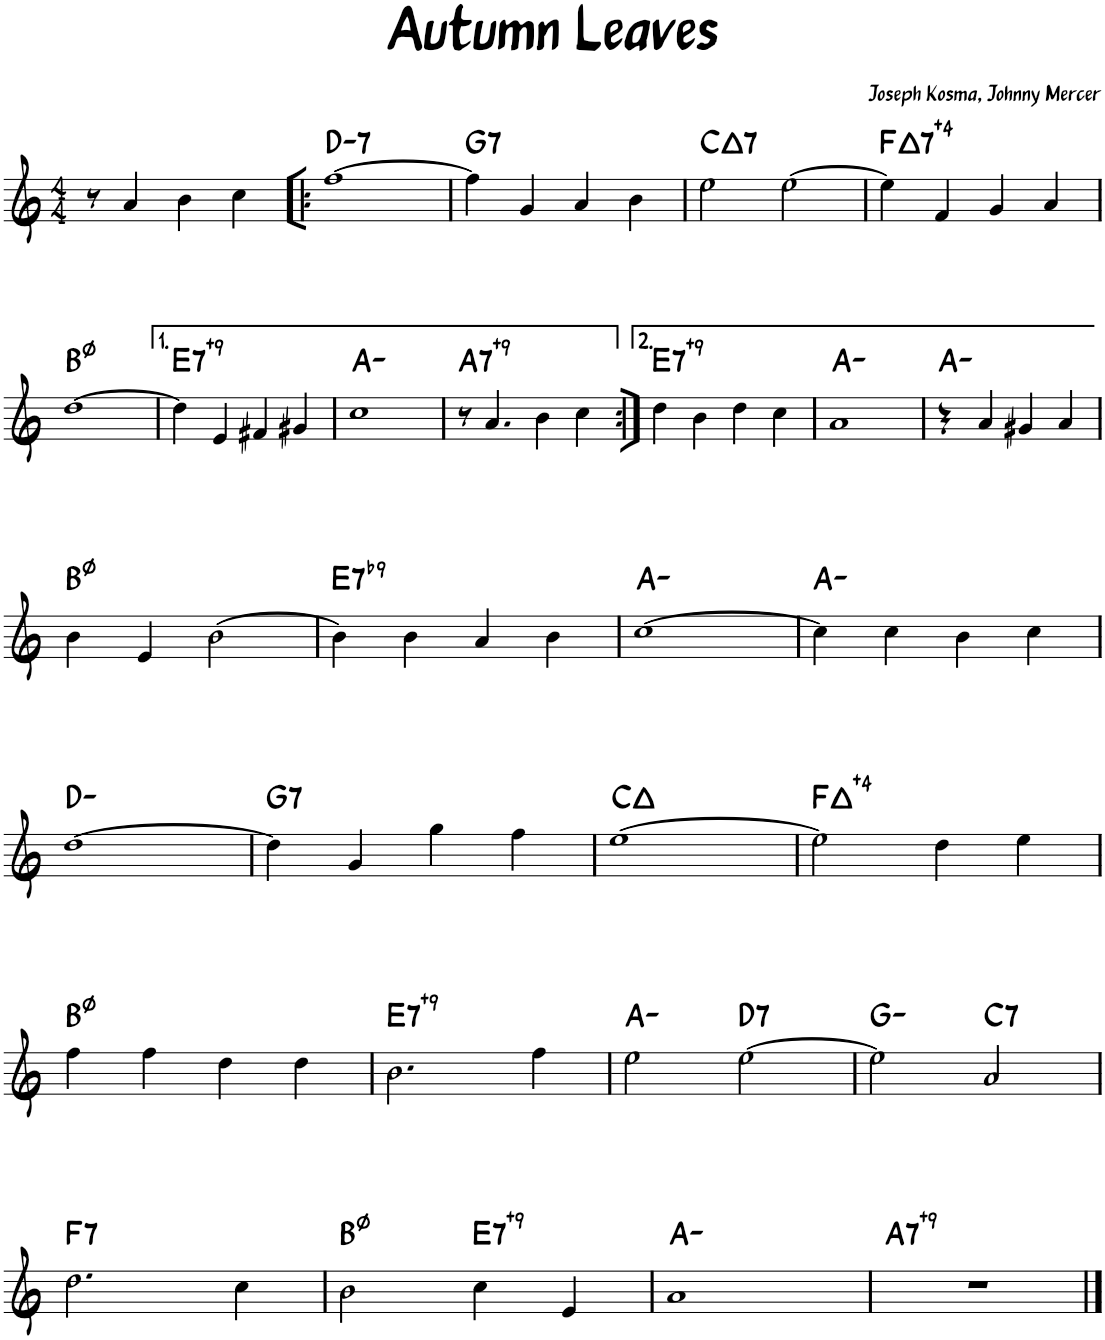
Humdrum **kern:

**kern	**harte
*part1	*part1
*staff1	*
*I"Tenor Saxophone	*
*I'T. Sax.	*
*clefG2	*
*Trd8c14	*
*k[]	*
*M4/4	*
=1	=1
8r	.
4a/	.
4b\	.
4cc\	.
=2!|:	=2!|:
!	!LO:H:kt=7
[1ff	D:min7
=3	=3
!	!LO:H:kt=7
4ff\]	G:7
4g/	.
4a/	.
4b\	.
=4	=4
!	!LO:H:kt=7
2ee\	C:maj7
[2ee\	.
=5	=5
!	!LO:H:kt=7
4ee\]	F:maj7(#4)
4f/	.
4g/	.
4a/	.
!!LO:LB:g=z
=6	=6
[1dd	B:hdim7
=7	=7
!	!LO:H:kt=7
4dd\]	E:7(#9)
4e/	.
4f#X/	.
4g#X/	.
=8	=8
1cc	A:min
=9	=9
!	!LO:H:kt=7
8r	A:7(#9)
4.a/	.
4b\	.
4cc\	.
=10:|!	=10:|!
!	!LO:H:kt=7
4dd\	E:7(#9)
4b\	.
4dd\	.
4cc\	.
=11	=11
1a	A:min
=12	=12
4r	A:min
4a/	.
4g#X/	.
4a/	.
!!LO:LB:g=z
=13	=13
4b\	B:hdim7
4e/	.
[2b\	.
=14	=14
!	!LO:H:kt=7
4b\]	E:7(b9)
4b\	.
4a/	.
4b\	.
=15	=15
[1cc	A:min
=16	=16
4cc\]	A:min
4cc\	.
4b\	.
4cc\	.
!!LO:LB:g=z
=17	=17
[1dd	D:min
=18	=18
!	!LO:H:kt=7
4dd\]	G:7
4g/	.
4gg\	.
4ff\	.
=19	=19
[1ee	C:maj
=20	=20
2ee\]	F:maj(#4)
4dd\	.
4ee\	.
!!LO:LB:g=z
=21	=21
4ff\	B:hdim7
4ff\	.
4dd\	.
4dd\	.
=22	=22
!	!LO:H:kt=7
2.b\	E:7(#9)
4ff\	.
=23	=23
2ee\	A:min
!	!LO:H:kt=7
[2ee\	D:7
=24	=24
2ee\]	G:min
!	!LO:H:kt=7
2a/	C:7
!!LO:LB:g=z
=25	=25
!	!LO:H:kt=7
2.dd\	F:7
4cc\	.
=26	=26
2b\	B:hdim7
!	!LO:H:kt=7
4cc\	E:7(#9)
4e/	.
=27	=27
1a	A:min
=28	=28
!	!LO:H:kt=7
1r	A:7(#9)
==	==
*-	*-
